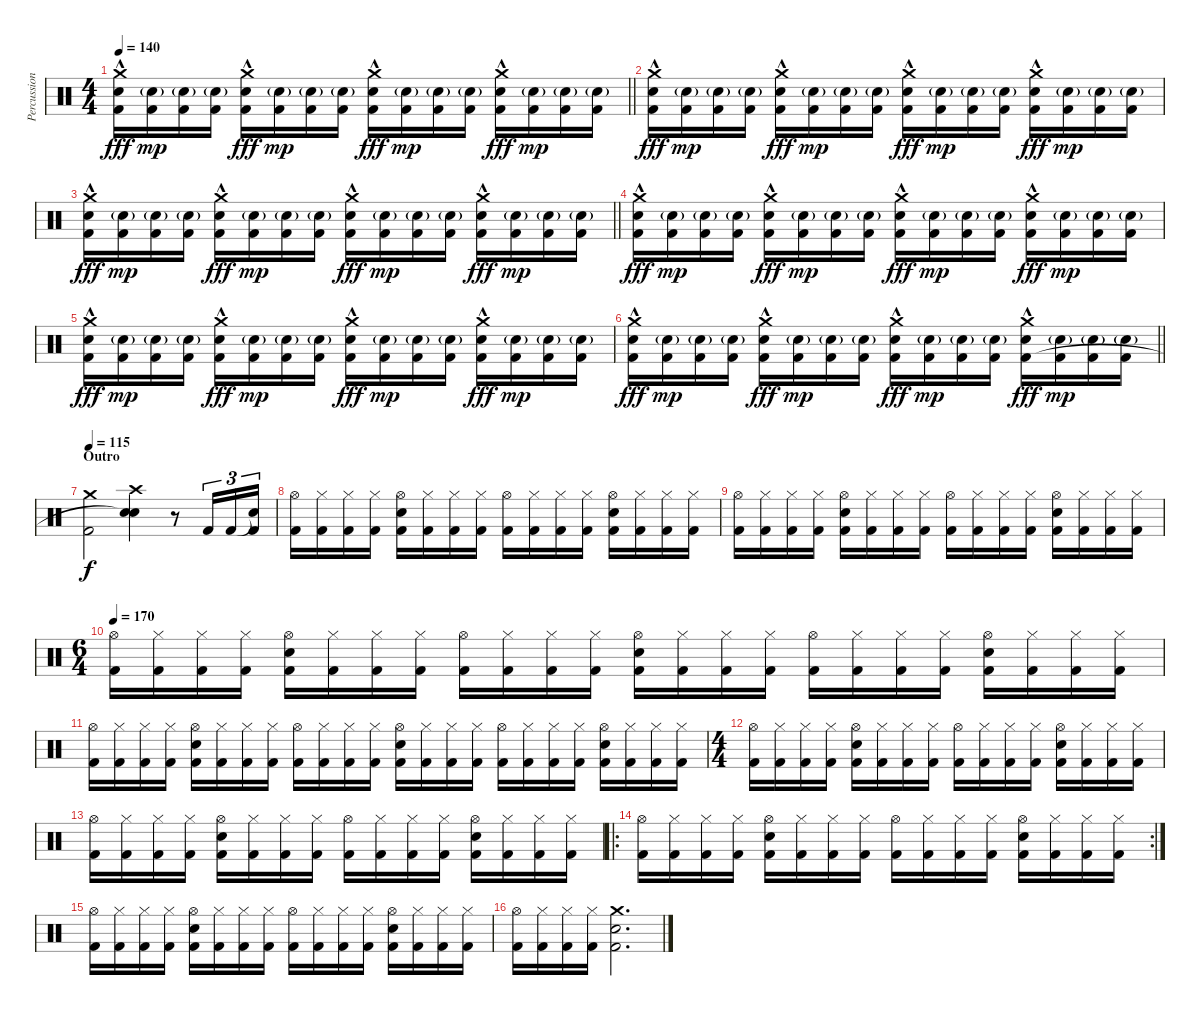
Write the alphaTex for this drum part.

\track ("Percussion" "Percussion") {instrument percussion}
\staff {score}
\articulation defaults
\ts (4 4)
\tempo 140
\clef neutral
\barLineRight lightlight
\ks c
("Crash medium (hit)" "Snare (hit) 2"{hac} "Kick (hit) 2").16{dy fff} ("Snare (hit) 2"{g} "Kick (hit) 2").16{dy mp} ("Snare (hit) 2"{g} "Kick (hit) 2").16 ("Snare (hit) 2"{g} "Kick (hit) 2").16 ("Crash medium (hit)" "Snare (hit) 2"{hac} "Kick (hit) 2").16{dy fff} ("Snare (hit) 2"{g} "Kick (hit) 2").16{dy mp} ("Snare (hit) 2"{g} "Kick (hit) 2").16 ("Snare (hit) 2"{g} "Kick (hit) 2").16 ("Crash medium (hit)" "Snare (hit) 2"{hac} "Kick (hit) 2").16{dy fff} ("Snare (hit) 2"{g} "Kick (hit) 2").16{dy mp} ("Snare (hit) 2"{g} "Kick (hit) 2").16 ("Snare (hit) 2"{g} "Kick (hit) 2").16 ("Crash medium (hit)" "Snare (hit) 2"{hac} "Kick (hit) 2").16{dy fff} ("Snare (hit) 2"{g} "Kick (hit) 2").16{dy mp} ("Snare (hit) 2"{g} "Kick (hit) 2").16 ("Snare (hit) 2"{g} "Kick (hit) 2").16 |
("Crash medium (hit)" "Snare (hit) 2"{hac} "Kick (hit) 2").16{dy fff} ("Snare (hit) 2"{g} "Kick (hit) 2").16{dy mp} ("Snare (hit) 2"{g} "Kick (hit) 2").16 ("Snare (hit) 2"{g} "Kick (hit) 2").16 ("Crash medium (hit)" "Snare (hit) 2"{hac} "Kick (hit) 2").16{dy fff} ("Snare (hit) 2"{g} "Kick (hit) 2").16{dy mp} ("Snare (hit) 2"{g} "Kick (hit) 2").16 ("Snare (hit) 2"{g} "Kick (hit) 2").16 ("Crash medium (hit)" "Snare (hit) 2"{hac} "Kick (hit) 2").16{dy fff} ("Snare (hit) 2"{g} "Kick (hit) 2").16{dy mp} ("Snare (hit) 2"{g} "Kick (hit) 2").16 ("Snare (hit) 2"{g} "Kick (hit) 2").16 ("Crash medium (hit)" "Snare (hit) 2"{hac} "Kick (hit) 2").16{dy fff} ("Snare (hit) 2"{g} "Kick (hit) 2").16{dy mp} ("Snare (hit) 2"{g} "Kick (hit) 2").16 ("Snare (hit) 2"{g} "Kick (hit) 2").16 |
\barLineRight lightlight
("Crash medium (hit)" "Snare (hit) 2"{hac} "Kick (hit) 2").16{dy fff} ("Snare (hit) 2"{g} "Kick (hit) 2").16{dy mp} ("Snare (hit) 2"{g} "Kick (hit) 2").16 ("Snare (hit) 2"{g} "Kick (hit) 2").16 ("Crash medium (hit)" "Snare (hit) 2"{hac} "Kick (hit) 2").16{dy fff} ("Snare (hit) 2"{g} "Kick (hit) 2").16{dy mp} ("Snare (hit) 2"{g} "Kick (hit) 2").16 ("Snare (hit) 2"{g} "Kick (hit) 2").16 ("Crash medium (hit)" "Snare (hit) 2"{hac} "Kick (hit) 2").16{dy fff} ("Snare (hit) 2"{g} "Kick (hit) 2").16{dy mp} ("Snare (hit) 2"{g} "Kick (hit) 2").16 ("Snare (hit) 2"{g} "Kick (hit) 2").16 ("Crash medium (hit)" "Snare (hit) 2"{hac} "Kick (hit) 2").16{dy fff} ("Snare (hit) 2"{g} "Kick (hit) 2").16{dy mp} ("Snare (hit) 2"{g} "Kick (hit) 2").16 ("Snare (hit) 2"{g} "Kick (hit) 2").16 |
("Crash medium (hit)" "Snare (hit) 2"{hac} "Kick (hit) 2").16{dy fff} ("Snare (hit) 2"{g} "Kick (hit) 2").16{dy mp} ("Snare (hit) 2"{g} "Kick (hit) 2").16 ("Snare (hit) 2"{g} "Kick (hit) 2").16 ("Crash medium (hit)" "Snare (hit) 2"{hac} "Kick (hit) 2").16{dy fff} ("Snare (hit) 2"{g} "Kick (hit) 2").16{dy mp} ("Snare (hit) 2"{g} "Kick (hit) 2").16 ("Snare (hit) 2"{g} "Kick (hit) 2").16 ("Crash medium (hit)" "Snare (hit) 2"{hac} "Kick (hit) 2").16{dy fff} ("Snare (hit) 2"{g} "Kick (hit) 2").16{dy mp} ("Snare (hit) 2"{g} "Kick (hit) 2").16 ("Snare (hit) 2"{g} "Kick (hit) 2").16 ("Crash medium (hit)" "Snare (hit) 2"{hac} "Kick (hit) 2").16{dy fff} ("Snare (hit) 2"{g} "Kick (hit) 2").16{dy mp} ("Snare (hit) 2"{g} "Kick (hit) 2").16 ("Snare (hit) 2"{g} "Kick (hit) 2").16 |
("Crash medium (hit)" "Snare (hit) 2"{hac} "Kick (hit) 2").16{dy fff} ("Snare (hit) 2"{g} "Kick (hit) 2").16{dy mp} ("Snare (hit) 2"{g} "Kick (hit) 2").16 ("Snare (hit) 2"{g} "Kick (hit) 2").16 ("Crash medium (hit)" "Snare (hit) 2"{hac} "Kick (hit) 2").16{dy fff} ("Snare (hit) 2"{g} "Kick (hit) 2").16{dy mp} ("Snare (hit) 2"{g} "Kick (hit) 2").16 ("Snare (hit) 2"{g} "Kick (hit) 2").16 ("Crash medium (hit)" "Snare (hit) 2"{hac} "Kick (hit) 2").16{dy fff} ("Snare (hit) 2"{g} "Kick (hit) 2").16{dy mp} ("Snare (hit) 2"{g} "Kick (hit) 2").16 ("Snare (hit) 2"{g} "Kick (hit) 2").16 ("Crash medium (hit)" "Snare (hit) 2"{hac} "Kick (hit) 2").16{dy fff} ("Snare (hit) 2"{g} "Kick (hit) 2").16{dy mp} ("Snare (hit) 2"{g} "Kick (hit) 2").16 ("Snare (hit) 2"{g} "Kick (hit) 2").16 |
\barLineRight lightlight
("Crash medium (hit)" "Snare (hit) 2"{hac} "Kick (hit) 2").16{dy fff} ("Snare (hit) 2"{g} "Kick (hit) 2").16{dy mp} ("Snare (hit) 2"{g} "Kick (hit) 2").16 ("Snare (hit) 2"{g} "Kick (hit) 2").16 ("Crash medium (hit)" "Snare (hit) 2"{hac} "Kick (hit) 2").16{dy fff} ("Snare (hit) 2"{g} "Kick (hit) 2").16{dy mp} ("Snare (hit) 2"{g} "Kick (hit) 2").16 ("Snare (hit) 2"{g} "Kick (hit) 2").16 ("Crash medium (hit)" "Snare (hit) 2"{hac} "Kick (hit) 2").16{dy fff} ("Snare (hit) 2"{g} "Kick (hit) 2").16{dy mp} ("Snare (hit) 2"{g} "Kick (hit) 2").16 ("Snare (hit) 2"{g} "Kick (hit) 2").16 ("Crash medium (hit)" "Snare (hit) 2"{hac} "Kick (hit) 2").16{dy fff} ("Snare (hit) 2"{g} "Kick (hit) 2").16{dy mp} ("Snare (hit) 2"{g} "Kick (hit) 2").16 ("Snare (hit) 2"{g} "Kick (hit) 2").16 |
\section ("" "Outro")
\tempo 115
("Crash medium (hit)" "Kick (hit) 2").2{dy f} ("Crash high (hit)" "Snare (hit) 2" "Snare (hit)"{t}).4 r.8 "Kick (hit) 2".16{tu (3 2)} "Kick (hit) 2".16{tu (3 2)} ("Snare (hit)"{t} "Kick (hit) 2").16{tu (3 2)} |
("Hi-Hat (open)" "Kick (hit) 2").16 ("Hi-Hat (closed)" "Kick (hit) 2").16 ("Hi-Hat (closed)" "Kick (hit) 2").16 ("Hi-Hat (closed)" "Kick (hit) 2").16 ("Hi-Hat (open)" "Snare (hit) 2" "Kick (hit) 2").16 ("Hi-Hat (closed)" "Kick (hit) 2").16 ("Hi-Hat (closed)" "Kick (hit) 2").16 ("Hi-Hat (closed)" "Kick (hit) 2").16 ("Hi-Hat (open)" "Kick (hit) 2").16 ("Hi-Hat (closed)" "Kick (hit) 2").16 ("Hi-Hat (closed)" "Kick (hit) 2").16 ("Hi-Hat (closed)" "Kick (hit) 2").16 ("Hi-Hat (open)" "Snare (hit) 2" "Kick (hit) 2").16 ("Hi-Hat (closed)" "Kick (hit) 2").16 ("Hi-Hat (closed)" "Kick (hit) 2").16 ("Hi-Hat (closed)" "Kick (hit) 2").16 |
("Hi-Hat (open)" "Kick (hit) 2").16 ("Hi-Hat (closed)" "Kick (hit) 2").16 ("Hi-Hat (closed)" "Kick (hit) 2").16 ("Hi-Hat (closed)" "Kick (hit) 2").16 ("Hi-Hat (open)" "Snare (hit) 2" "Kick (hit) 2").16 ("Hi-Hat (closed)" "Kick (hit) 2").16 ("Hi-Hat (closed)" "Kick (hit) 2").16 ("Hi-Hat (closed)" "Kick (hit) 2").16 ("Hi-Hat (open)" "Kick (hit) 2").16 ("Hi-Hat (closed)" "Kick (hit) 2").16 ("Hi-Hat (closed)" "Kick (hit) 2").16 ("Hi-Hat (closed)" "Kick (hit) 2").16 ("Hi-Hat (open)" "Snare (hit) 2" "Kick (hit) 2").16 ("Hi-Hat (closed)" "Kick (hit) 2").16 ("Hi-Hat (closed)" "Kick (hit) 2").16 ("Hi-Hat (closed)" "Kick (hit) 2").16 |
\ts (6 4)
\tempo 170
("Hi-Hat (open)" "Kick (hit) 2").16 ("Hi-Hat (closed)" "Kick (hit) 2").16 ("Hi-Hat (closed)" "Kick (hit) 2").16 ("Hi-Hat (closed)" "Kick (hit) 2").16 ("Hi-Hat (open)" "Snare (hit) 2" "Kick (hit) 2").16 ("Hi-Hat (closed)" "Kick (hit) 2").16 ("Hi-Hat (closed)" "Kick (hit) 2").16 ("Hi-Hat (closed)" "Kick (hit) 2").16 ("Hi-Hat (open)" "Kick (hit) 2").16 ("Hi-Hat (closed)" "Kick (hit) 2").16 ("Hi-Hat (closed)" "Kick (hit) 2").16 ("Hi-Hat (closed)" "Kick (hit) 2").16 ("Hi-Hat (open)" "Snare (hit) 2" "Kick (hit) 2").16 ("Hi-Hat (closed)" "Kick (hit) 2").16 ("Hi-Hat (closed)" "Kick (hit) 2").16 ("Hi-Hat (closed)" "Kick (hit) 2").16 ("Hi-Hat (open)" "Kick (hit) 2").16 ("Hi-Hat (closed)" "Kick (hit) 2").16 ("Hi-Hat (closed)" "Kick (hit) 2").16 ("Hi-Hat (closed)" "Kick (hit) 2").16 ("Hi-Hat (open)" "Snare (hit) 2" "Kick (hit) 2").16 ("Hi-Hat (closed)" "Kick (hit) 2").16 ("Hi-Hat (closed)" "Kick (hit) 2").16 ("Hi-Hat (closed)" "Kick (hit) 2").16 |
("Hi-Hat (open)" "Kick (hit) 2").16 ("Hi-Hat (closed)" "Kick (hit) 2").16 ("Hi-Hat (closed)" "Kick (hit) 2").16 ("Hi-Hat (closed)" "Kick (hit) 2").16 ("Hi-Hat (open)" "Snare (hit) 2" "Kick (hit) 2").16 ("Hi-Hat (closed)" "Kick (hit) 2").16 ("Hi-Hat (closed)" "Kick (hit) 2").16 ("Hi-Hat (closed)" "Kick (hit) 2").16 ("Hi-Hat (open)" "Kick (hit) 2").16 ("Hi-Hat (closed)" "Kick (hit) 2").16 ("Hi-Hat (closed)" "Kick (hit) 2").16 ("Hi-Hat (closed)" "Kick (hit) 2").16 ("Hi-Hat (open)" "Snare (hit) 2" "Kick (hit) 2").16 ("Hi-Hat (closed)" "Kick (hit) 2").16 ("Hi-Hat (closed)" "Kick (hit) 2").16 ("Hi-Hat (closed)" "Kick (hit) 2").16 ("Hi-Hat (open)" "Kick (hit) 2").16 ("Hi-Hat (closed)" "Kick (hit) 2").16 ("Hi-Hat (closed)" "Kick (hit) 2").16 ("Hi-Hat (closed)" "Kick (hit) 2").16 ("Hi-Hat (open)" "Snare (hit) 2" "Kick (hit) 2").16 ("Hi-Hat (closed)" "Kick (hit) 2").16 ("Hi-Hat (closed)" "Kick (hit) 2").16 ("Hi-Hat (closed)" "Kick (hit) 2").16 |
\ts (4 4)
("Hi-Hat (open)" "Kick (hit) 2").16 ("Hi-Hat (closed)" "Kick (hit) 2").16 ("Hi-Hat (closed)" "Kick (hit) 2").16 ("Hi-Hat (closed)" "Kick (hit) 2").16 ("Hi-Hat (open)" "Snare (hit) 2" "Kick (hit) 2").16 ("Hi-Hat (closed)" "Kick (hit) 2").16 ("Hi-Hat (closed)" "Kick (hit) 2").16 ("Hi-Hat (closed)" "Kick (hit) 2").16 ("Hi-Hat (open)" "Kick (hit) 2").16 ("Hi-Hat (closed)" "Kick (hit) 2").16 ("Hi-Hat (closed)" "Kick (hit) 2").16 ("Hi-Hat (closed)" "Kick (hit) 2").16 ("Hi-Hat (open)" "Snare (hit) 2" "Kick (hit) 2").16 ("Hi-Hat (closed)" "Kick (hit) 2").16 ("Hi-Hat (closed)" "Kick (hit) 2").16 ("Hi-Hat (closed)" "Kick (hit) 2").16 |
("Hi-Hat (open)" "Kick (hit) 2").16 ("Hi-Hat (closed)" "Kick (hit) 2").16 ("Hi-Hat (closed)" "Kick (hit) 2").16 ("Hi-Hat (closed)" "Kick (hit) 2").16 ("Hi-Hat (open)" "Snare (hit) 2" "Kick (hit) 2").16 ("Hi-Hat (closed)" "Kick (hit) 2").16 ("Hi-Hat (closed)" "Kick (hit) 2").16 ("Hi-Hat (closed)" "Kick (hit) 2").16 ("Hi-Hat (open)" "Kick (hit) 2").16 ("Hi-Hat (closed)" "Kick (hit) 2").16 ("Hi-Hat (closed)" "Kick (hit) 2").16 ("Hi-Hat (closed)" "Kick (hit) 2").16 ("Hi-Hat (open)" "Snare (hit) 2" "Kick (hit) 2").16 ("Hi-Hat (closed)" "Kick (hit) 2").16 ("Hi-Hat (closed)" "Kick (hit) 2").16 ("Hi-Hat (closed)" "Kick (hit) 2").16 |
\ro
\rc 2
("Hi-Hat (open)" "Kick (hit) 2").16 ("Hi-Hat (closed)" "Kick (hit) 2").16 ("Hi-Hat (closed)" "Kick (hit) 2").16 ("Hi-Hat (closed)" "Kick (hit) 2").16 ("Hi-Hat (open)" "Snare (hit) 2" "Kick (hit) 2").16 ("Hi-Hat (closed)" "Kick (hit) 2").16 ("Hi-Hat (closed)" "Kick (hit) 2").16 ("Hi-Hat (closed)" "Kick (hit) 2").16 ("Hi-Hat (open)" "Kick (hit) 2").16 ("Hi-Hat (closed)" "Kick (hit) 2").16 ("Hi-Hat (closed)" "Kick (hit) 2").16 ("Hi-Hat (closed)" "Kick (hit) 2").16 ("Hi-Hat (open)" "Snare (hit) 2" "Kick (hit) 2").16 ("Hi-Hat (closed)" "Kick (hit) 2").16 ("Hi-Hat (closed)" "Kick (hit) 2").16 ("Hi-Hat (closed)" "Kick (hit) 2").16 |
("Hi-Hat (open)" "Kick (hit) 2").16 ("Hi-Hat (closed)" "Kick (hit) 2").16 ("Hi-Hat (closed)" "Kick (hit) 2").16 ("Hi-Hat (closed)" "Kick (hit) 2").16 ("Hi-Hat (open)" "Snare (hit) 2" "Kick (hit) 2").16 ("Hi-Hat (closed)" "Kick (hit) 2").16 ("Hi-Hat (closed)" "Kick (hit) 2").16 ("Hi-Hat (closed)" "Kick (hit) 2").16 ("Hi-Hat (open)" "Kick (hit) 2").16 ("Hi-Hat (closed)" "Kick (hit) 2").16 ("Hi-Hat (closed)" "Kick (hit) 2").16 ("Hi-Hat (closed)" "Kick (hit) 2").16 ("Hi-Hat (open)" "Snare (hit) 2" "Kick (hit) 2").16 ("Hi-Hat (closed)" "Kick (hit) 2").16 ("Hi-Hat (closed)" "Kick (hit) 2").16 ("Hi-Hat (closed)" "Kick (hit) 2").16 |
("Hi-Hat (open)" "Kick (hit) 2").16 ("Hi-Hat (closed)" "Kick (hit) 2").16 ("Hi-Hat (closed)" "Kick (hit) 2").16 ("Hi-Hat (closed)" "Kick (hit) 2").16 ("Crash medium (hit)" "Snare (hit) 2" "Kick (hit) 2").2{d}
